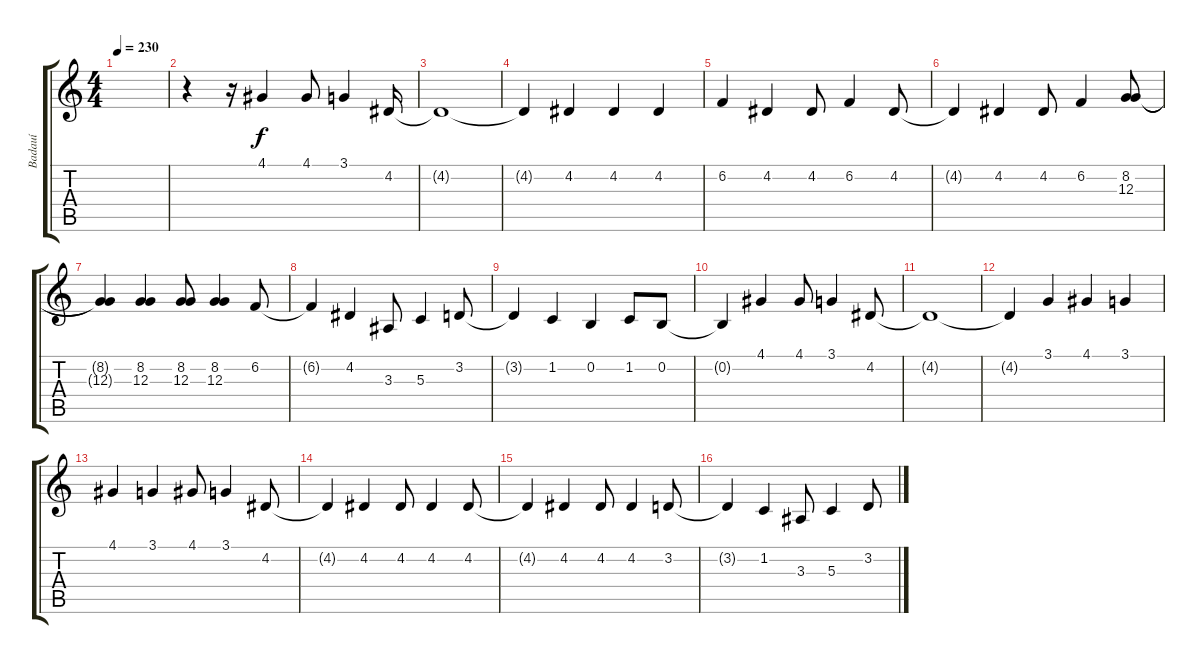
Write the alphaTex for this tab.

\track ("Badauí" "Badauí") {instrument clarinet}
\staff {score tabs}
\tuning (E4 B3 G3 D3 A2 E2) {hide}
\ts (4 4)
\tempo 230
\clef g2
\ks c
|
r.4 r.16 4.1.4 4.1.8 3.1.4 4.2.16 |
4.2{t}.1 |
4.2{t}.4 4.2.4 4.2.4 4.2.4 |
6.2.4 4.2.4 4.2.8 6.2.4 4.2.8 |
4.2{t}.4 4.2.4 4.2.8 6.2.4 (8.2 12.3).8 |
(8.2{t} 12.3{t}).4 (8.2 12.3).4 (8.2 12.3).8 (8.2 12.3).4 6.2.8 |
6.2{t}.4 4.2.4 3.3.8 5.3.4 3.2.8 |
3.2{t}.4 1.2.4 0.2.4 1.2.8 0.2.8 |
0.2{t}.4 4.1.4 4.1.8 3.1.4 4.2.8 |
4.2{t}.1 |
4.2{t}.4 3.1.4 4.1.4 3.1.4 |
4.1.4 3.1.4 4.1.8 3.1.4 4.2.8 |
4.2{t}.4 4.2.4 4.2.8 4.2.4 4.2.8 |
4.2{t}.4 4.2.4 4.2.8 4.2.4 3.2.8 |
3.2{t}.4 1.2.4 3.3.8 5.3.4 3.2.8
